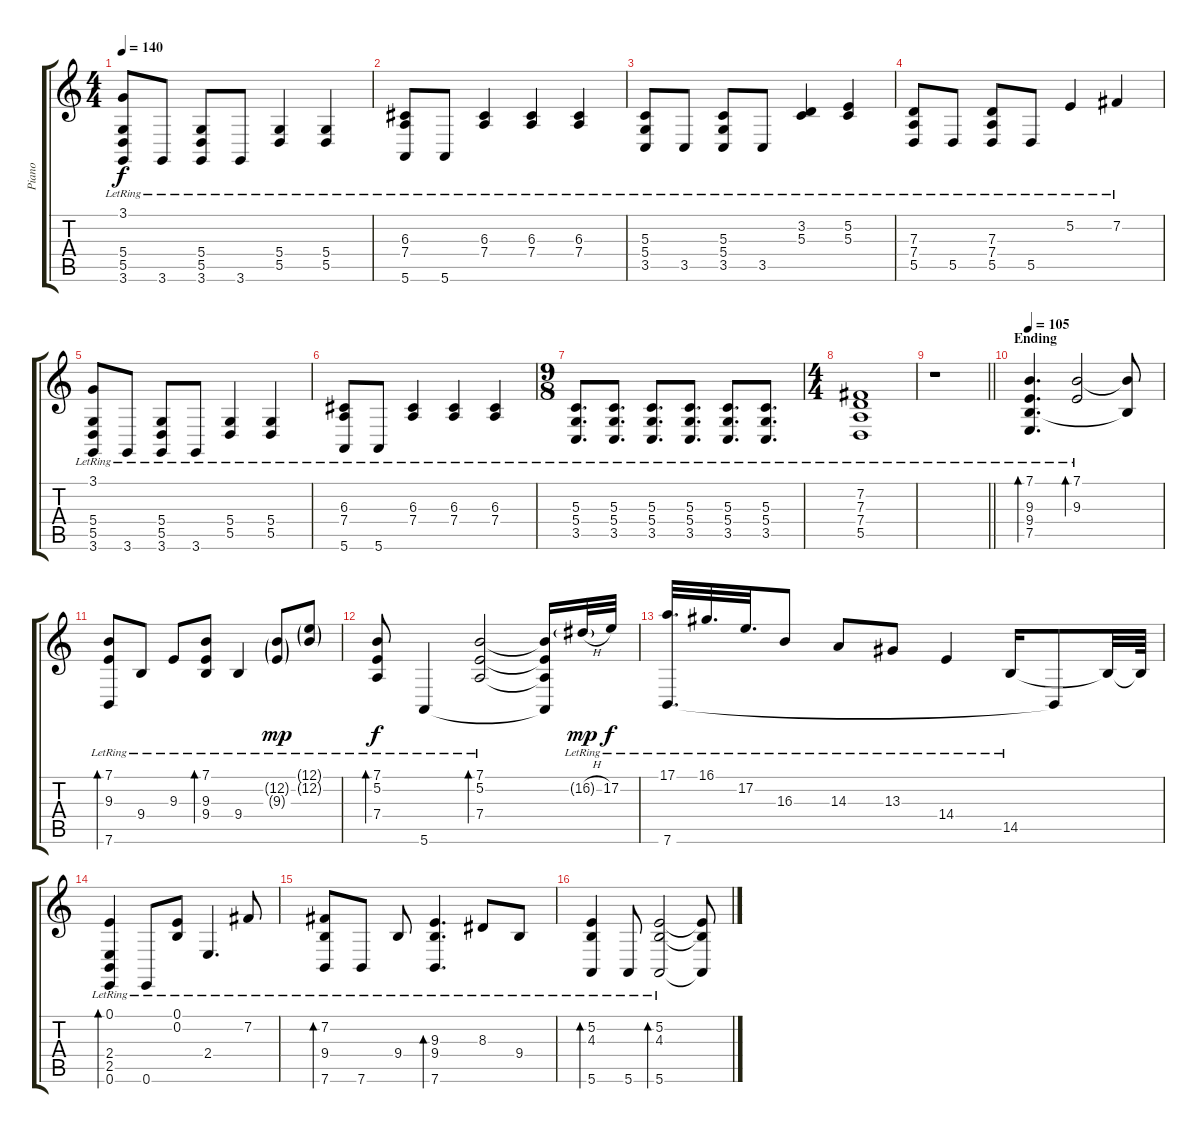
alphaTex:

\track ("Piano" "Piano") {instrument acousticgrandpiano}
\staff {score tabs}
\tuning (E4 B3 G3 D3 A2 E2) {hide}
\ts (4 4)
\tempo 140
\clef g2
\ks c
(3.1{lr} 5.4{lr} 5.5{lr} 3.6{lr}).8{dy f} 3.6{lr}.8 (5.4{lr} 5.5{lr} 3.6{lr}).8 3.6{lr}.8 (5.4{lr} 5.5{lr}).4 (5.4{lr} 5.5{lr}).4 |
(6.3{lr} 7.4{lr} 5.6{lr}).8 5.6{lr}.8 (6.3{lr} 7.4{lr}).4 (6.3{lr} 7.4{lr}).4 (6.3{lr} 7.4{lr}).4 |
(5.3{lr} 5.4{lr} 3.5{lr}).8 3.5{lr}.8 (5.3{lr} 5.4{lr} 3.5{lr}).8 3.5{lr}.8 (3.2{lr} 5.3{lr}).4 (5.2{lr} 5.3{lr}).4 |
(7.3{lr} 7.4{lr} 5.5{lr}).8 5.5{lr}.8 (7.3{lr} 7.4{lr} 5.5{lr}).8 5.5{lr}.8 5.2{lr}.4 7.2{lr}.4 |
(3.1{lr} 5.4{lr} 5.5{lr} 3.6{lr}).8 3.6{lr}.8 (5.4{lr} 5.5{lr} 3.6{lr}).8 3.6{lr}.8 (5.4{lr} 5.5{lr}).4 (5.4{lr} 5.5{lr}).4 |
(6.3{lr} 7.4{lr} 5.6{lr}).8 5.6{lr}.8 (6.3{lr} 7.4{lr}).4 (6.3{lr} 7.4{lr}).4 (6.3{lr} 7.4{lr}).4 |
\ts (9 8)
(5.3{lr} 5.4{lr} 3.5{lr}).8{d} (5.3{lr} 5.4{lr} 3.5{lr}).8{d} (5.3{lr} 5.4{lr} 3.5{lr}).8{d} (5.3{lr} 5.4{lr} 3.5{lr}).8{d} (5.3{lr} 5.4{lr} 3.5{lr}).8{d} (5.3{lr} 5.4{lr} 3.5{lr}).8{d} |
\ts (4 4)
(7.2{lr} 7.3{lr} 7.4{lr} 5.5{lr}).1 |
\barLineRight lightlight
r.1 |
\section ("" "Ending")
\tempo 105
(7.1{lr} 9.3{lr} 9.4{lr} 7.5{lr}).4{d bd 240} (7.1{lr} 9.3{lr}).2{bd 60} (7.1{t} 9.4{t}).8 |
(7.1{lr} 9.3{lr} 7.6{lr}).8{bd 60} 9.4{lr}.8 9.3{lr}.8 (7.1{lr} 9.3{lr} 9.4{lr}).8{bd 60} 9.4{lr}.4 (12.2{g lr} 9.3{g lr}).8{dy mp} (12.1{g lr} 12.2{g lr}).8 |
(7.1{lr} 5.2{lr} 7.4{lr}).8{bd 60 dy f} 5.6{lr}.4 (7.1{lr} 5.2{lr} 7.4{lr}).2{bd 60} (7.1{t} 5.2{t} 7.4{t} 5.6{t}).16 16.2{h g lr}.32{dy mp} 17.2{lr}.32{dy f} |
(17.1{lr} 7.6{lr}).32{d} 16.1{lr}.32{d} 17.2{lr}.32{d} 16.3{lr}.8 14.3{lr}.8 13.3{lr}.8 14.4{lr}.4 14.5{lr}.16 7.6{t}.8 14.5{t}.32 14.5{t}.64 |
(0.1{lr} 2.4{lr} 2.5{lr} 0.6{lr}).4{bd 60} 0.6{lr}.8 (0.1{lr} 0.2{lr}).8 2.4{lr}.4{d} 7.2{lr}.8 |
(7.2{lr} 9.4{lr} 7.6{lr}).8{bd 60} 7.6{lr}.8 9.4{lr}.8 (9.3{lr} 9.4{lr} 7.6{lr}).4{d bd 60} 8.3{lr}.8 9.4{lr}.8 |
(5.2{lr} 4.3{lr} 5.6{lr}).4{bd 60} 5.6{lr}.8 (5.2{lr} 4.3{lr} 5.6{lr}).2{bd 60} (5.2{t} 4.3{t} 5.6{t}).8
